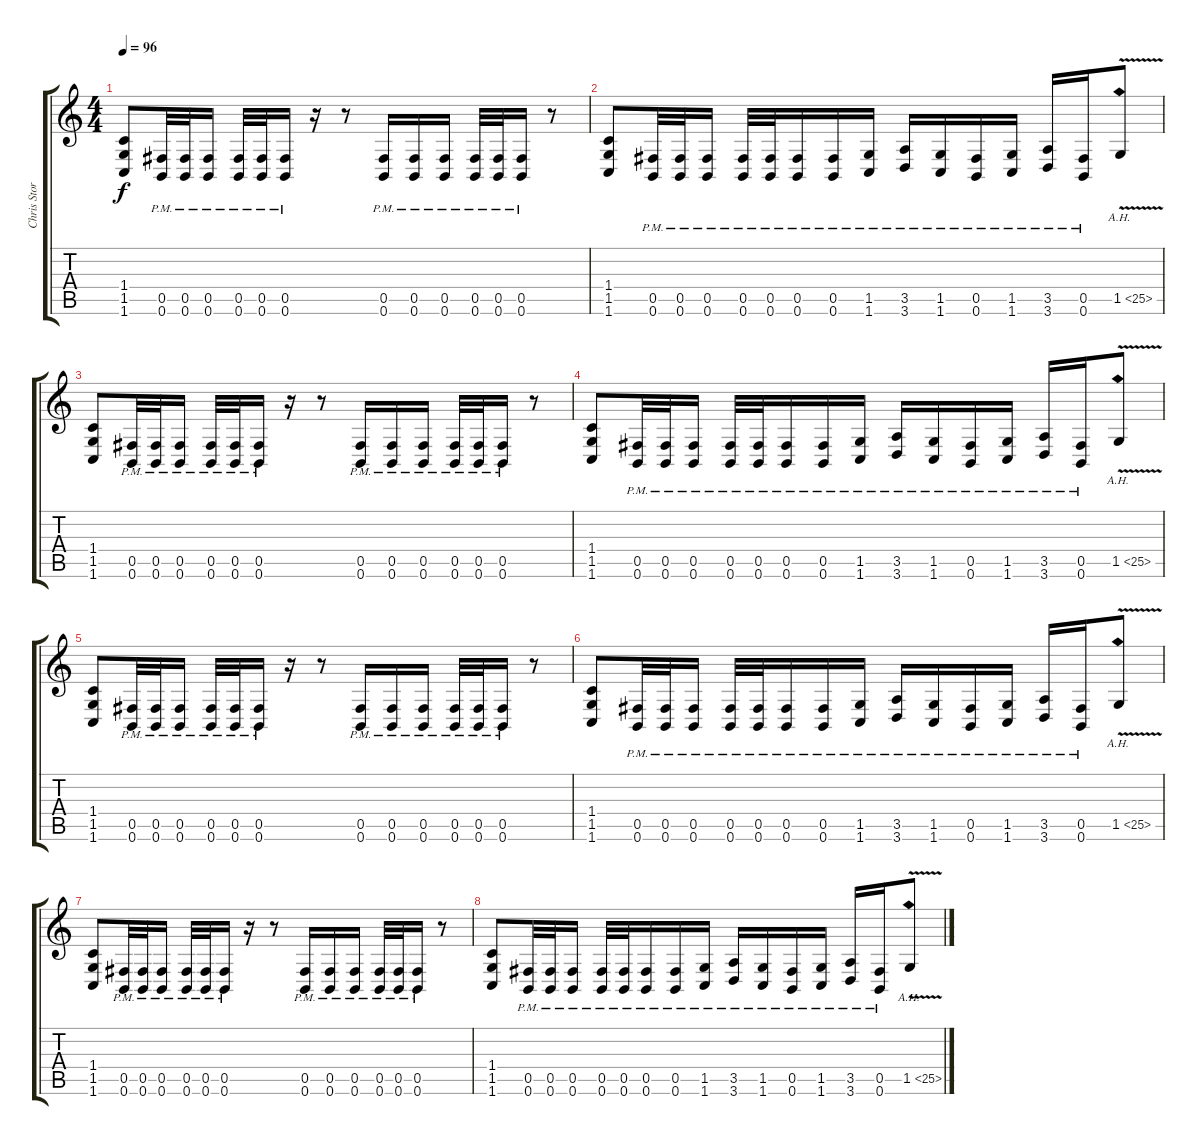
\track ("Chris Storey" "Chris Stor") {instrument distortionguitar}
\staff {score tabs}
\tuning (Db4 Ab3 E3 B2 Gb2 B1) {hide}
\ts (4 4)
\tempo 96
\clef g2
\ks c
(1.4 1.5 1.6).8{dy f instrument distortionguitar} (0.5{pm} 0.6{pm}).32 (0.5{pm} 0.6{pm}).32 (0.5{pm} 0.6{pm}).16 (0.5{pm} 0.6{pm}).32 (0.5{pm} 0.6{pm}).32 (0.5{pm} 0.6{pm}).16 r.16 r.8 (0.5{pm} 0.6{pm}).16 (0.5{pm} 0.6{pm}).16 (0.5{pm} 0.6{pm}).16 (0.5{pm} 0.6{pm}).32 (0.5{pm} 0.6{pm}).32 (0.5{pm} 0.6{pm}).16 r.8 |
(1.4 1.5 1.6).8 (0.5{pm} 0.6{pm}).32 (0.5{pm} 0.6{pm}).32 (0.5{pm} 0.6{pm}).16 (0.5{pm} 0.6{pm}).32 (0.5{pm} 0.6{pm}).32 (0.5{pm} 0.6{pm}).16 (0.5{pm} 0.6{pm}).16 (1.5{pm} 1.6{pm}).16 (3.5{pm} 3.6{pm}).16 (1.5{pm} 1.6{pm}).16 (0.5{pm} 0.6{pm}).16 (1.5{pm} 1.6{pm}).16 (3.5{pm} 3.6{pm}).16 (0.5{pm} 0.6{pm}).16 1.5{ah 24 v}.8 |
(1.4 1.5 1.6).8 (0.5{pm} 0.6{pm}).32 (0.5{pm} 0.6{pm}).32 (0.5{pm} 0.6{pm}).16 (0.5{pm} 0.6{pm}).32 (0.5{pm} 0.6{pm}).32 (0.5{pm} 0.6{pm}).16 r.16 r.8 (0.5{pm} 0.6{pm}).16 (0.5{pm} 0.6{pm}).16 (0.5{pm} 0.6{pm}).16 (0.5{pm} 0.6{pm}).32 (0.5{pm} 0.6{pm}).32 (0.5{pm} 0.6{pm}).16 r.8 |
(1.4 1.5 1.6).8 (0.5{pm} 0.6{pm}).32 (0.5{pm} 0.6{pm}).32 (0.5{pm} 0.6{pm}).16 (0.5{pm} 0.6{pm}).32 (0.5{pm} 0.6{pm}).32 (0.5{pm} 0.6{pm}).16 (0.5{pm} 0.6{pm}).16 (1.5{pm} 1.6{pm}).16 (3.5{pm} 3.6{pm}).16 (1.5{pm} 1.6{pm}).16 (0.5{pm} 0.6{pm}).16 (1.5{pm} 1.6{pm}).16 (3.5{pm} 3.6{pm}).16 (0.5{pm} 0.6{pm}).16 1.5{ah 24 v}.8 |
(1.4 1.5 1.6).8 (0.5{pm} 0.6{pm}).32 (0.5{pm} 0.6{pm}).32 (0.5{pm} 0.6{pm}).16 (0.5{pm} 0.6{pm}).32 (0.5{pm} 0.6{pm}).32 (0.5{pm} 0.6{pm}).16 r.16 r.8 (0.5{pm} 0.6{pm}).16 (0.5{pm} 0.6{pm}).16 (0.5{pm} 0.6{pm}).16 (0.5{pm} 0.6{pm}).32 (0.5{pm} 0.6{pm}).32 (0.5{pm} 0.6{pm}).16 r.8 |
(1.4 1.5 1.6).8 (0.5{pm} 0.6{pm}).32 (0.5{pm} 0.6{pm}).32 (0.5{pm} 0.6{pm}).16 (0.5{pm} 0.6{pm}).32 (0.5{pm} 0.6{pm}).32 (0.5{pm} 0.6{pm}).16 (0.5{pm} 0.6{pm}).16 (1.5{pm} 1.6{pm}).16 (3.5{pm} 3.6{pm}).16 (1.5{pm} 1.6{pm}).16 (0.5{pm} 0.6{pm}).16 (1.5{pm} 1.6{pm}).16 (3.5{pm} 3.6{pm}).16 (0.5{pm} 0.6{pm}).16 1.5{ah 24 v}.8 |
(1.4 1.5 1.6).8 (0.5{pm} 0.6{pm}).32 (0.5{pm} 0.6{pm}).32 (0.5{pm} 0.6{pm}).16 (0.5{pm} 0.6{pm}).32 (0.5{pm} 0.6{pm}).32 (0.5{pm} 0.6{pm}).16 r.16 r.8 (0.5{pm} 0.6{pm}).16 (0.5{pm} 0.6{pm}).16 (0.5{pm} 0.6{pm}).16 (0.5{pm} 0.6{pm}).32 (0.5{pm} 0.6{pm}).32 (0.5{pm} 0.6{pm}).16 r.8 |
(1.4 1.5 1.6).8 (0.5{pm} 0.6{pm}).32 (0.5{pm} 0.6{pm}).32 (0.5{pm} 0.6{pm}).16 (0.5{pm} 0.6{pm}).32 (0.5{pm} 0.6{pm}).32 (0.5{pm} 0.6{pm}).16 (0.5{pm} 0.6{pm}).16 (1.5{pm} 1.6{pm}).16 (3.5{pm} 3.6{pm}).16 (1.5{pm} 1.6{pm}).16 (0.5{pm} 0.6{pm}).16 (1.5{pm} 1.6{pm}).16 (3.5{pm} 3.6{pm}).16 (0.5{pm} 0.6{pm}).16 1.5{ah 24 v}.8
